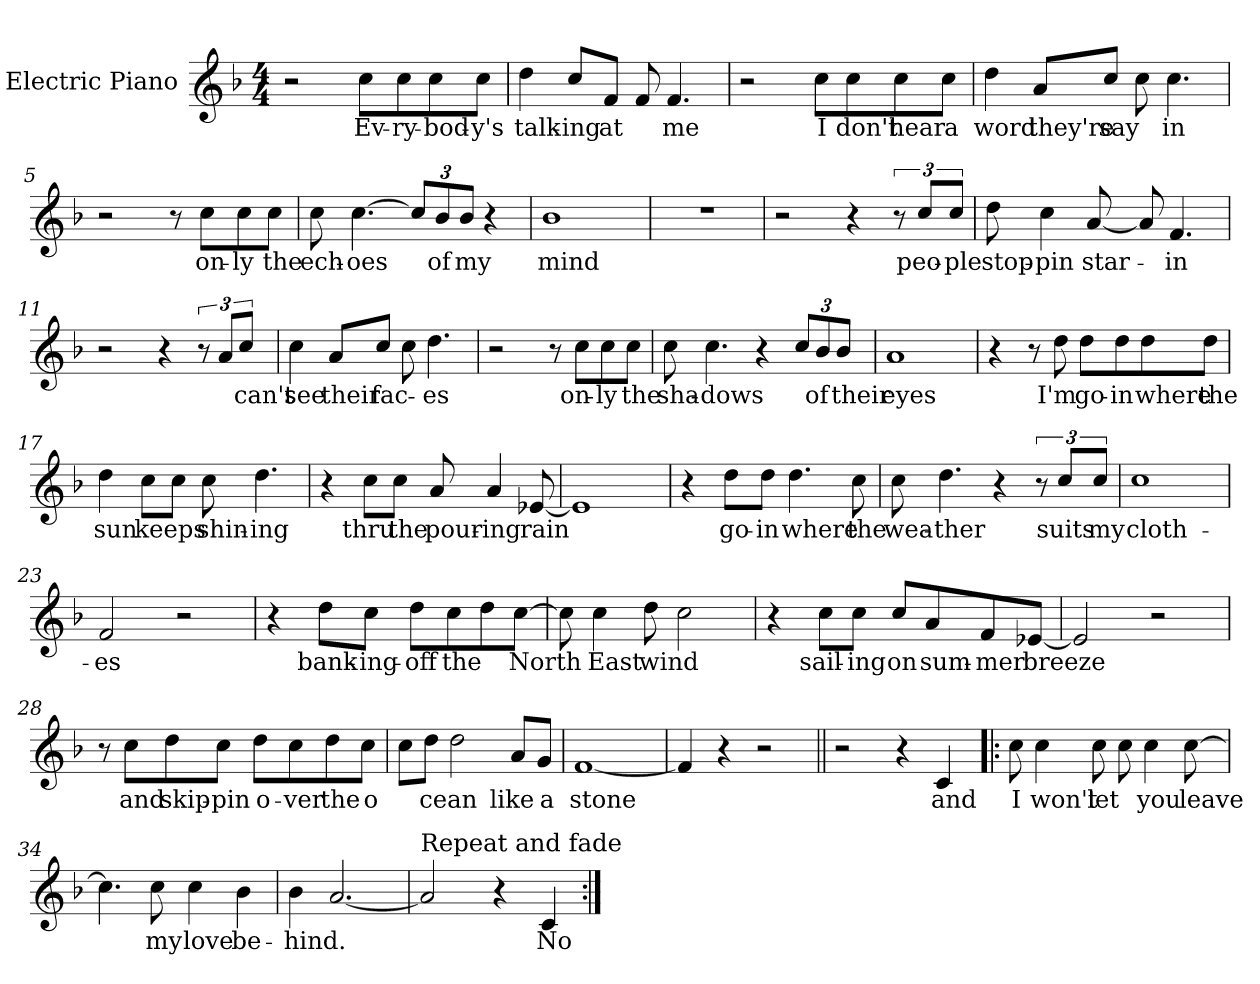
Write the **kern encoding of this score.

**kern	**text
*part1	*part1
*staff1	*staff1
*I"Electric Piano	*
*I'E.Pno	*
*clefG2	*
*k[b-]	*
*F:	*
*M4/4	*
=1	=1
2r	.
8cc\L	Ev-
8cc\	-ry-
8cc\	-bod-
8cc\J	-y's
=2	=2
4dd\	talk-
8cc/L	-ing
8f/J	at
8f/	.
4.f/	me
=3	=3
2r	.
8cc\L	I
8cc\	don't
8cc\	hear
8cc\J	a
=4	=4
4dd\	word
8a/L	they're
8cc/J	-say
8cc\	.
4.cc\	in
=5	=5
2r	.
8r	.
8cc\L	on-
8cc\	-ly
8cc\J	the
!!LO:LB:g=z
=6	=6
8cc\	ech-
[4.cc\	-oes
*Xbrackettup	*
12cc/L]	.
12b-/	of
12b-/J	my
4r	.
=7	=7
1b-	mind
=8	=8
1r	.
=9	=9
2r	.
4r	.
*brackettup	*
12r	.
12cc/L	peo-
12cc/J	-ple
!!LO:LB:g=z
=10	=10
8dd\	stop-
4cc\	-pin
[8a/	-star-
8a/]	.
4.f/	in
=11	=11
2r	.
4r	.
12r	.
12a/L	.
12cc/J	can't
=12	=12
4cc\	see
8a/L	their
8cc/J	fac-
8cc\	.
4.dd\	es
=13	=13
2r	.
8r	.
8cc\L	on-
8cc\	-ly
8cc\J	the
!!LO:LB:g=z
=14	=14
8cc\	sha-
4.cc\	-dows
4r	.
*Xbrackettup	*
12cc/L	.
12b-/	of
12b-/J	their
=15	=15
1a	eyes
=16	=16
4r	.
8r	.
8dd\	I'm
8dd\L	go-
8dd\	-in
8dd\	where
8dd\J	the
=17	=17
4dd\	sun
8cc\L	keeps
8cc\J	.
8cc\	shin-
4.dd\	-ing
!!LO:LB:g=z
=18	=18
4r	.
8cc\L	thru
8cc\J	the
8a/	pour-
4a/	-ing
[8e-X/	rain
=19	=19
1e-]	.
=20	=20
4r	.
8dd\L	go-
8dd\J	-in
4.dd\	where
8cc\	the
=21	=21
8cc\	wea-
4.dd\	-ther
4r	.
*brackettup	*
12r	.
12cc/L	suits
12cc/J	my
!!LO:LB:g=z
=22	=22
1cc	cloth-
=23	=23
2f/	-es
2r	.
=24	=24
4r	.
8dd\L	bank-
8cc\J	-ing-
8dd\L	off
8cc\	the
8dd\	.
[8cc\J	-North
=25	=25
8cc\]	.
4cc\	East
8dd\	wind
2cc\	.
!!LO:LB:g=z
=26	=26
4r	.
8cc\L	sail-
8cc\J	-ing
8cc/L	on
8a/	sum-
8f/	-mer
[8e-X/J	breeze
=27	=27
2e-/]	.
2r	.
=28	=28
8r	.
8cc\L	and
8dd\	skip-
8cc\J	-pin
8dd\L	o-
8cc\	-ver
8dd\	the
8cc\J	-o
=29	=29
8cc\L	.
8dd\J	cean
2dd\	.
8a/L	like
8g/J	a
=30	=30
[1f	stone
=31	=31
4f/]	.
4r	.
2r	.
!!LO:LB:g=z
=32||	=32||
2r	.
4r	.
4c/	and
=33!|:	=33!|:
8cc\	I
4cc\	won't
8cc\	let
8cc\	.
4cc\	you
[8cc\	leave
=34	=34
4.cc\]	.
8cc\	my
4cc\	love
4b-\	be-
=35	=35
4b-\	-hind.
[2.a/	.
=36	=36
!LO:TX:a:t=Repeat and fade	!
2a/]	.
4r	.
4c/	No
=:|!	=:|!
*-	*-
